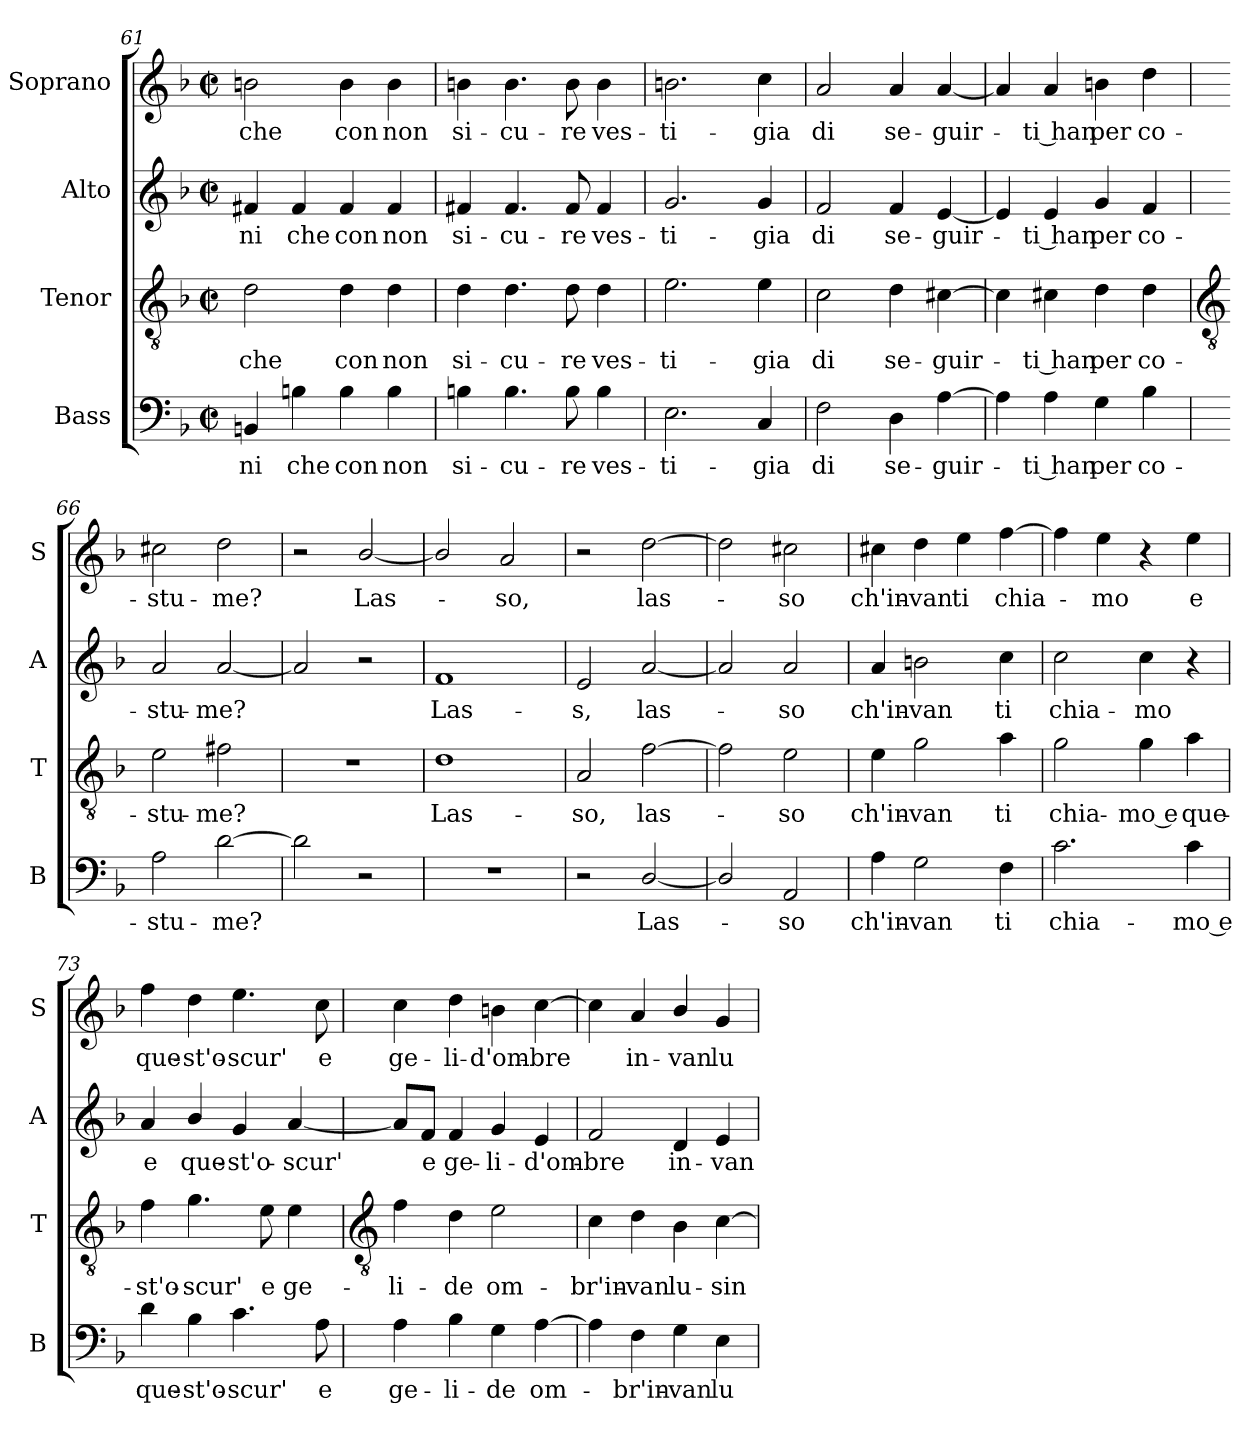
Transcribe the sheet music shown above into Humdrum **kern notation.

**kern	**text	**kern	**text	**kern	**text	**kern	**text
*part4	*part4	*part3	*part3	*part2	*part2	*part1	*part1
*staff4	*staff4	*staff3	*staff3	*staff2	*staff2	*staff1	*staff1
*I"Bass	*	*I"Tenor	*	*I"Alto	*	*I"Soprano	*
*I'B	*	*I'T	*	*I'A	*	*I'S	*
*clefF4	*	*clefGv2	*	*clefG2	*	*clefG2	*
*k[b-]	*	*k[b-]	*	*k[b-]	*	*k[b-]	*
*F:	*	*F:	*	*F:	*	*F:	*
*M2/2	*	*M2/2	*	*M2/2	*	*M2/2	*
*met(c|)	*	*met(c|)	*	*met(c|)	*	*met(c|)	*
=61	=61	=61	=61	=61	=61	=61	=61
!	!LO:LY:b	!	!LO:LY:b	!	!LO:LY:b	!	!LO:LY:b
4BBn	-ni	2d	che	4f#X	-ni	2bn	che
!	!LO:LY:b	!	!	!	!LO:LY:b	!	!
4Bn	che	.	.	4f#	che	.	.
!	!LO:LY:b	!	!LO:LY:b	!	!LO:LY:b	!	!LO:LY:b
4B	con	4d	con	4f#	con	4b	con
!	!LO:LY:b	!	!LO:LY:b	!	!LO:LY:b	!	!LO:LY:b
4B	non	4d	non	4f#	non	4b	non
=62	=62	=62	=62	=62	=62	=62	=62
!	!LO:LY:b	!	!LO:LY:b	!	!LO:LY:b	!	!LO:LY:b
4Bn	si-	4d	si-	4f#X	si-	4bn	si-
!	!LO:LY:b	!	!LO:LY:b	!	!LO:LY:b	!	!LO:LY:b
4.B	-cu-	4.d	-cu-	4.f#	-cu-	4.b	-cu-
!	!LO:LY:b	!	!LO:LY:b	!	!LO:LY:b	!	!LO:LY:b
8B	-re	8d	-re	8f#	-re	8b	-re
!	!LO:LY:b	!	!LO:LY:b	!	!LO:LY:b	!	!LO:LY:b
4B	ves-	4d	ves-	4f#	ves-	4b	ves-
=63	=63	=63	=63	=63	=63	=63	=63
!	!LO:LY:b	!	!LO:LY:b	!	!LO:LY:b	!	!LO:LY:b
2.E	-ti-	2.e	-ti-	2.g	-ti-	2.bn	-ti-
!	!LO:LY:b	!	!LO:LY:b	!	!LO:LY:b	!	!LO:LY:b
4C	-gia	4e	-gia	4g	-gia	4cc	-gia
=64	=64	=64	=64	=64	=64	=64	=64
!	!LO:LY:b	!	!LO:LY:b	!	!LO:LY:b	!	!LO:LY:b
2F	di	2c	di	2f	di	2a	di
!	!LO:LY:b	!	!LO:LY:b	!	!LO:LY:b	!	!LO:LY:b
4D	se-	4d	se-	4f	se-	4a	se-
!	!LO:LY:b	!	!LO:LY:b	!	!LO:LY:b	!	!LO:LY:b
[4A	-guir-	[4c#X	-guir-	[4e	-guir-	[4a	-guir-
=65	=65	=65	=65	=65	=65	=65	=65
4A]	.	4c#]	.	4e]	.	4a]	.
!	!LO:LY:b	!	!LO:LY:b	!	!LO:LY:b	!	!LO:LY:b
4A	ti han	4c#	ti han	4e	ti han	4a	ti han
!	!LO:LY:b	!	!LO:LY:b	!	!LO:LY:b	!	!LO:LY:b
4G	per	4d	per	4g	per	4bn	per
!	!LO:LY:b	!	!LO:LY:b	!	!LO:LY:b	!	!LO:LY:b
4B-	co-	4d	co-	4f	co-	4dd	co-
!!LO:LB:g=z
=66	=66	=66	=66	=66	=66	=66	=66
*	*	*clefGv2	*	*	*	*	*
!	!LO:LY:b	!	!LO:LY:b	!	!LO:LY:b	!	!LO:LY:b
2A	-stu-	2e	-stu-	2a	-stu-	2cc#X	-stu-
!	!LO:LY:b	!	!LO:LY:b	!	!LO:LY:b	!	!LO:LY:b
[2d	-me?	2f#X	-me?	[2a	-me?	2dd	-me?
=67	=67	=67	=67	=67	=67	=67	=67
2d]	.	1r	.	2a]	.	2r	.
!	!	!	!	!	!	!	!LO:LY:b
2r	.	.	.	2r	.	[2b-/	Las-
=68	=68	=68	=68	=68	=68	=68	=68
!	!	!	!LO:LY:b	!	!LO:LY:b	!	!
1r	.	1d	Las-	1f	Las-	2b-/]	.
!	!	!	!	!	!	!	!LO:LY:b
.	.	.	.	.	.	2a	so,
=69	=69	=69	=69	=69	=69	=69	=69
!	!	!	!LO:LY:b	!	!LO:LY:b	!	!
2r	.	2A	-so,	2e	-s,	2r	.
!	!LO:LY:b	!	!LO:LY:b	!	!LO:LY:b	!	!LO:LY:b
[2D/	Las-	[2f	las-	[2a	las-	[2dd	las-
=70	=70	=70	=70	=70	=70	=70	=70
2D/]	.	2f]	.	2a]	.	2dd]	.
!	!LO:LY:b	!	!LO:LY:b	!	!LO:LY:b	!	!LO:LY:b
2AA	so	2e	so	2a	so	2cc#X	so
=71	=71	=71	=71	=71	=71	=71	=71
!	!LO:LY:b	!	!LO:LY:b	!	!LO:LY:b	!	!LO:LY:b
4A	ch'in-	4e	ch'in-	4a	ch'in-	4cc#X	ch'in-
!	!LO:LY:b	!	!LO:LY:b	!	!LO:LY:b	!	!LO:LY:b
2G	-van	2g	-van	2bn	-van	4dd	-van
!	!	!	!	!	!	!	!LO:LY:b
.	.	.	.	.	.	4ee	ti
!	!LO:LY:b	!	!LO:LY:b	!	!LO:LY:b	!	!LO:LY:b
4F	ti	4a	ti	4cc	ti	[4ff	chia-
=72	=72	=72	=72	=72	=72	=72	=72
!	!LO:LY:b	!	!LO:LY:b	!	!LO:LY:b	!	!
2.c	chia-	2g	chia-	2cc	chia-	4ff]	.
!	!	!	!	!	!	!	!LO:LY:b
.	.	.	.	.	.	4ee	mo
!	!	!	!LO:LY:b	!	!LO:LY:b	!	!
.	.	4g	-mo e	4cc	-mo	4r	.
!	!LO:LY:b	!	!LO:LY:b	!	!	!	!LO:LY:b
4c	-mo e	4a	que-	4r	.	4ee	e
=73	=73	=73	=73	=73	=73	=73	=73
!	!LO:LY:b	!	!LO:LY:b	!	!LO:LY:b	!	!LO:LY:b
4d	que-	4f	-st'o-	4a	e	4ff	que-
!	!LO:LY:b	!	!LO:LY:b	!	!LO:LY:b	!	!LO:LY:b
4B-	-st'o-	4.g	-scur'	4b-/	que-	4dd	-st'o-
!	!LO:LY:b	!	!	!	!LO:LY:b	!	!LO:LY:b
4.c	-scur'	.	.	4g	-st'o-	4.ee	-scur'
!	!	!	!LO:LY:b	!	!	!	!
.	.	8e	e	.	.	.	.
!	!	!	!LO:LY:b	!	!LO:LY:b	!	!
.	.	4e	ge-	[4a	-scur'	.	.
!	!LO:LY:b	!	!	!	!	!	!LO:LY:b
8A	e	.	.	.	.	8cc	e
!!LO:LB:g=z
=74	=74	=74	=74	=74	=74	=74	=74
*	*	*clefGv2	*	*	*	*	*
!	!LO:LY:b	!	!LO:LY:b	!	!	!	!LO:LY:b
4A	ge-	4f	-li-	8a/L]	.	4cc	ge-
!	!	!	!	!	!LO:LY:b	!	!
.	.	.	.	8f/J	e	.	.
!	!LO:LY:b	!	!LO:LY:b	!	!LO:LY:b	!	!LO:LY:b
4B-	-li-	4d	-de	4f	ge-	4dd	-li-
!	!LO:LY:b	!	!LO:LY:b	!	!LO:LY:b	!	!LO:LY:b
4G	-de	2e	om-	4g	-li-	4bn	-d'om-
!	!LO:LY:b	!	!	!	!LO:LY:b	!	!LO:LY:b
[4A	om-	.	.	4e	-d'om-	[4cc	-bre
=75	=75	=75	=75	=75	=75	=75	=75
!	!	!	!LO:LY:b	!	!LO:LY:b	!	!
4A]	.	4c	-br'in-	2f	-bre	4cc]	.
!	!LO:LY:b	!	!LO:LY:b	!	!	!	!LO:LY:b
4F	br'in-	4d	-van	.	.	4a	in-
!	!LO:LY:b	!	!LO:LY:b	!	!LO:LY:b	!	!LO:LY:b
4G	-van	4B-	lu-	4d	in-	4b-/	-van
!	!LO:LY:b	!	!LO:LY:b	!	!LO:LY:b	!	!LO:LY:b
4E	lu-	[4c	-sin-	4e	-van	4g	lu-
=	=	=	=	=	=	=	=
*-	*-	*-	*-	*-	*-	*-	*-
